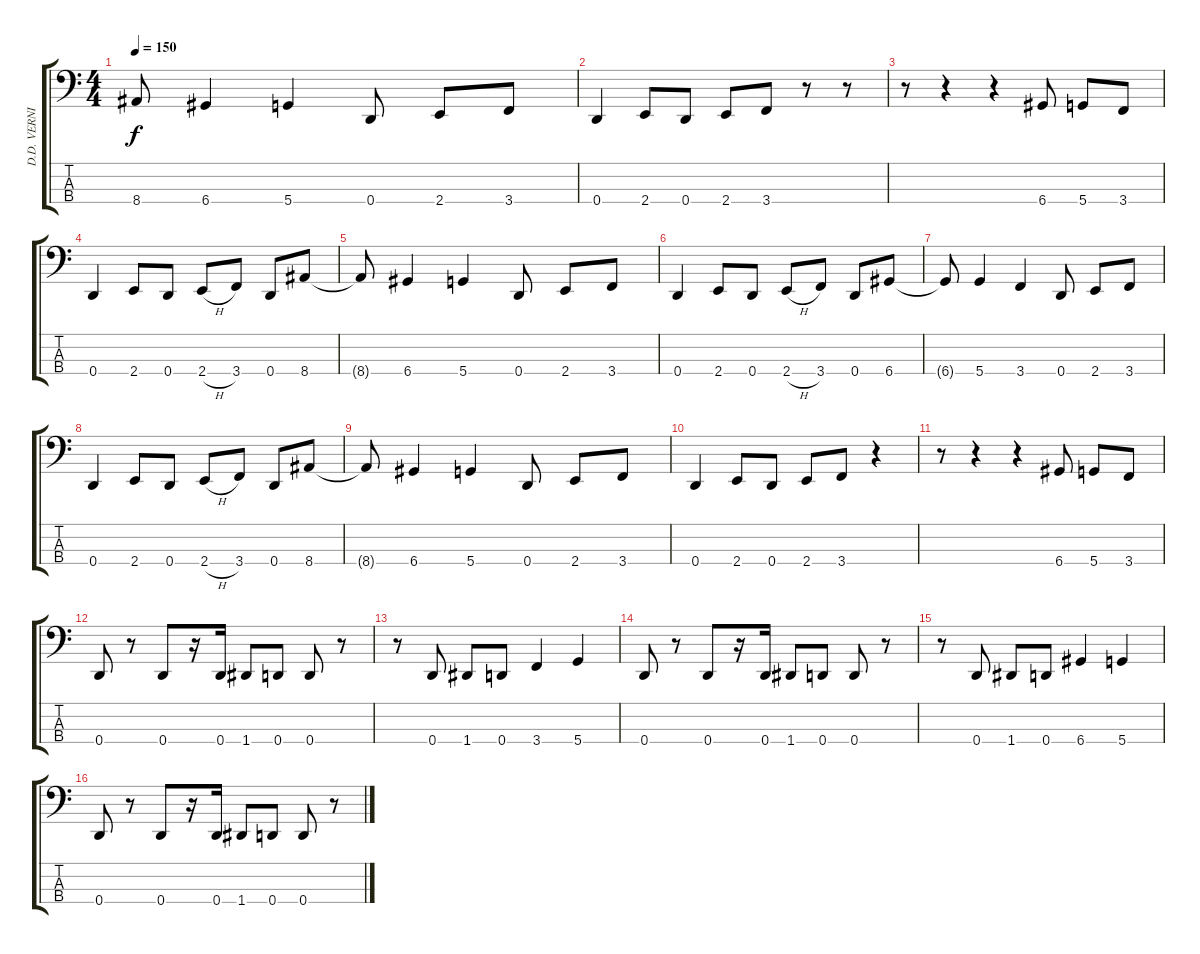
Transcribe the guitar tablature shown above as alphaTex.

\track ("D.D. VERNI - bass" "D.D. VERNI") {instrument slapbass1}
\staff {score tabs}
\tuning (G2 D2 A1 D1) {hide}
\ts (4 4)
\tempo 150
\clef f4
\ks c
8.4{t}.8{dy f} 6.4.4 5.4.4 0.4.8 2.4.8 3.4.8 |
0.4.4 2.4.8 0.4.8 2.4.8 3.4.8 r.8 r.8 |
r.8 r.4 r.4 6.4.8 5.4.8 3.4.8 |
0.4.4 2.4.8 0.4.8 2.4{h}.8 3.4.8 0.4.8 8.4.8 |
8.4{t}.8 6.4.4 5.4.4 0.4.8 2.4.8 3.4.8 |
0.4.4 2.4.8 0.4.8 2.4{h}.8 3.4.8 0.4.8 6.4.8 |
6.4{t}.8 5.4.4 3.4.4 0.4.8 2.4.8 3.4.8 |
0.4.4 2.4.8 0.4.8 2.4{h}.8 3.4.8 0.4.8 8.4.8 |
8.4{t}.8 6.4.4 5.4.4 0.4.8 2.4.8 3.4.8 |
0.4.4 2.4.8 0.4.8 2.4.8 3.4.8 r.4 |
r.8 r.4 r.4 6.4.8 5.4.8 3.4.8 |
0.4.8 r.8 0.4.8 r.16 0.4.16 1.4.8 0.4.8 0.4.8 r.8 |
r.8 0.4.8 1.4.8 0.4.8 3.4.4 5.4.4 |
0.4.8 r.8 0.4.8 r.16 0.4.16 1.4.8 0.4.8 0.4.8 r.8 |
r.8 0.4.8 1.4.8 0.4.8 6.4.4 5.4.4 |
0.4.8 r.8 0.4.8 r.16 0.4.16 1.4.8 0.4.8 0.4.8 r.8
